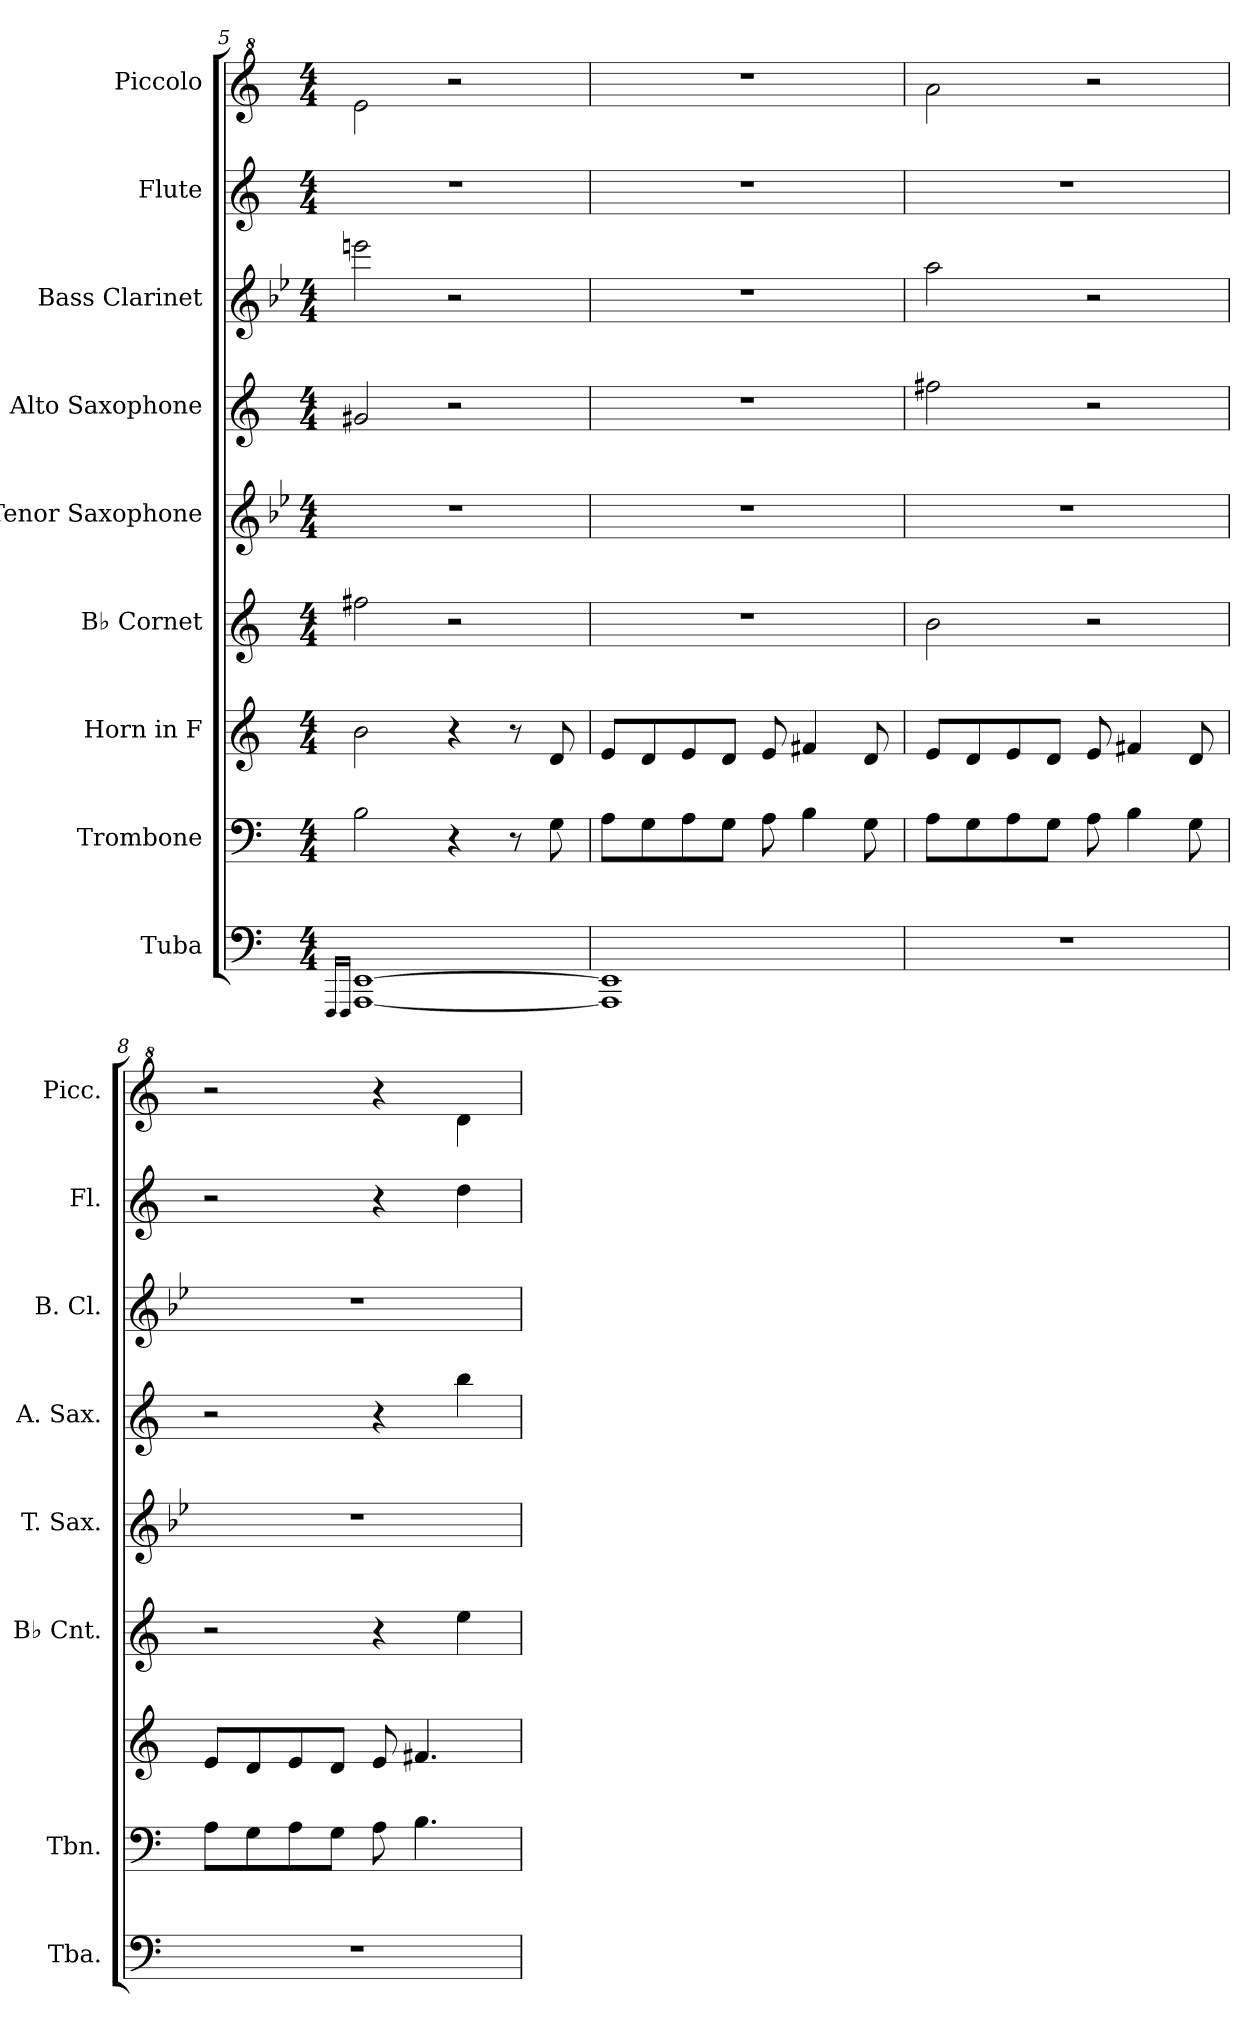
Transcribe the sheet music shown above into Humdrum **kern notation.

**kern	**kern	**kern	**kern	**kern	**kern	**kern	**kern	**kern
*part9	*part8	*part7	*part6	*part5	*part4	*part3	*part2	*part1
*staff9	*staff8	*staff7	*staff6	*staff5	*staff4	*staff3	*staff2	*staff1
*I"Tuba	*I"Trombone	*I"Horn in F	*I"B♭ Cornet	*I"Tenor Saxophone	*I"Alto Saxophone	*I"Bass Clarinet	*I"Flute	*I"Piccolo
*I'Tba.	*I'Tbn.	*	*I'B♭ Cnt.	*I'T. Sax.	*I'A. Sax.	*I'B. Cl.	*I'Fl.	*I'Picc.
*clefF4	*clefF4	*clefG2	*clefG2	*clefG2	*clefG2	*clefG2	*clefG2	*clefG^2
*	*	*ITrd4c7	*ITrd1c2	*ITrd8c14	*ITrd5c9	*ITrd8c14	*	*ITrd-7c-12
*k[]	*k[]	*k[b-]	*k[b-e-]	*k[b-e-]	*k[b-e-a-]	*k[b-e-]	*k[]	*k[]
*M4/4	*M4/4	*M4/4	*M4/4	*M4/4	*M4/4	*M4/4	*M4/4	*M4/4
=5	=5	=5	=5	=5	=5	=5	=5	=5
16qFFF/LL	.	.	.	.	.	.	.	.
16qFFF/JJ	.	.	.	.	.	.	.	.
[1AAA [1EE	2B\	2e\	2een\	1r	2Bn/	2een\	1r	2eee\
.	4r	4r	2r	.	2r	2r	.	2r
.	8r	8r	.	.	.	.	.	.
.	8G\	8G/	.	.	.	.	.	.
!!LO:PB:g=z
=6	=6	=6	=6	=6	=6	=6	=6	=6
1AAA] 1EE]	8A\L	8A/L	1r	1r	1r	1r	1r	1r
.	8G\	8G/	.	.	.	.	.	.
.	8A\	8A/	.	.	.	.	.	.
.	8G\J	8G/J	.	.	.	.	.	.
.	8A\	8A/	.	.	.	.	.	.
.	4B\	4Bn/	.	.	.	.	.	.
.	8G\	8G/	.	.	.	.	.	.
=7	=7	=7	=7	=7	=7	=7	=7	=7
1r	8A\L	8A/L	2a\	1r	2an\	2a\	1r	2aaa\
.	8G\	8G/	.	.	.	.	.	.
.	8A\	8A/	.	.	.	.	.	.
.	8G\J	8G/J	.	.	.	.	.	.
.	8A\	8A/	2r	.	2r	2r	.	2r
.	4B\	4Bn/	.	.	.	.	.	.
.	8G\	8G/	.	.	.	.	.	.
=8	=8	=8	=8	=8	=8	=8	=8	=8
1r	8A\L	8A/L	2r	1r	2r	1r	2r	2r
.	8G\	8G/	.	.	.	.	.	.
.	8A\	8A/	.	.	.	.	.	.
.	8G\J	8G/J	.	.	.	.	.	.
.	8A\	8A/	4r	.	4r	.	4r	4r
.	4.B\	4.Bn/	.	.	.	.	.	.
.	.	.	4dd\	.	4dd\	.	4dd\	4ddd\
=	=	=	=	=	=	=	=	=
*-	*-	*-	*-	*-	*-	*-	*-	*-
